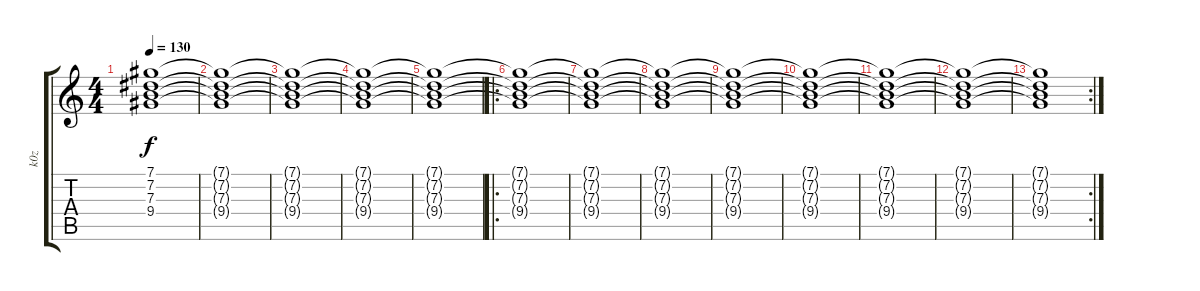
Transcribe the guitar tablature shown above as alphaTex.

\track ("k0z" "k0z") {instrument distortionguitar}
\staff {score tabs}
\tuning (Db4 Ab3 E3 B2 Gb2 B1) {hide}
\ts (4 4)
\tempo 130
\clef g2
\ks c
(7.1{t} 7.2{t} 7.3{t} 9.4{t}).1{dy f} |
(7.1{t} 7.2{t} 7.3{t} 9.4{t}).1 |
(7.1{t} 7.2{t} 7.3{t} 9.4{t}).1 |
(7.1{t} 7.2{t} 7.3{t} 9.4{t}).1 |
(7.1{t} 7.2{t} 7.3{t} 9.4{t}).1 |
\ro
(7.1{t} 7.2{t} 7.3{t} 9.4{t}).1 |
(7.1{t} 7.2{t} 7.3{t} 9.4{t}).1 |
(7.1{t} 7.2{t} 7.3{t} 9.4{t}).1 |
(7.1{t} 7.2{t} 7.3{t} 9.4{t}).1 |
(7.1{t} 7.2{t} 7.3{t} 9.4{t}).1 |
(7.1{t} 7.2{t} 7.3{t} 9.4{t}).1 |
(7.1{t} 7.2{t} 7.3{t} 9.4{t}).1 |
\rc 2
(7.1{t} 7.2{t} 7.3{t} 9.4{t}).1
